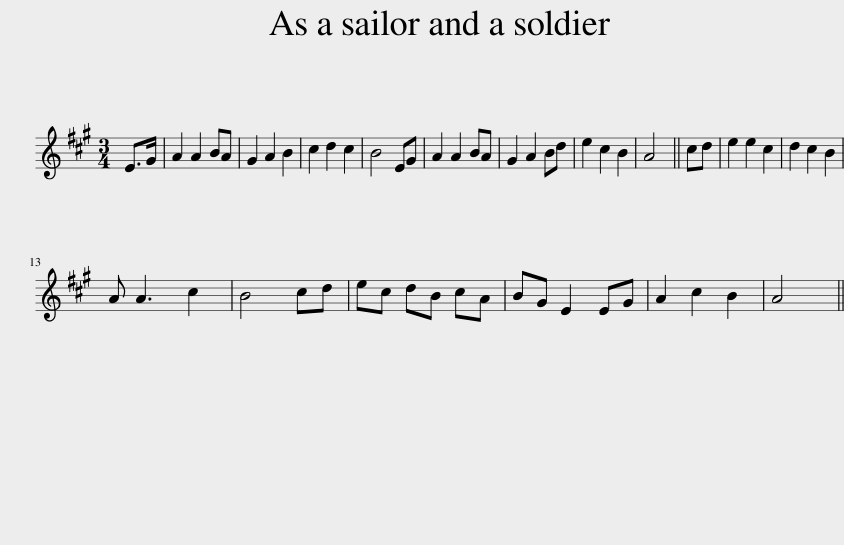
X:1
L:1/8
M:3/4
I:linebreak $
K:A
V:1 treble
V:1
 E>G | A2 A2 BA | G2 A2 B2 | c2 d2 c2 | B4 EG | %5
 A2 A2 BA | G2 A2 Bd | e2 c2 B2 | A4 || cd | %10
 e2 e2 c2 | d2 c2 B2 |$ A A3 c2 | B4 cd | ec dB cA | %15
 BG E2 EG | A2 c2 B2 | A4 || %18
